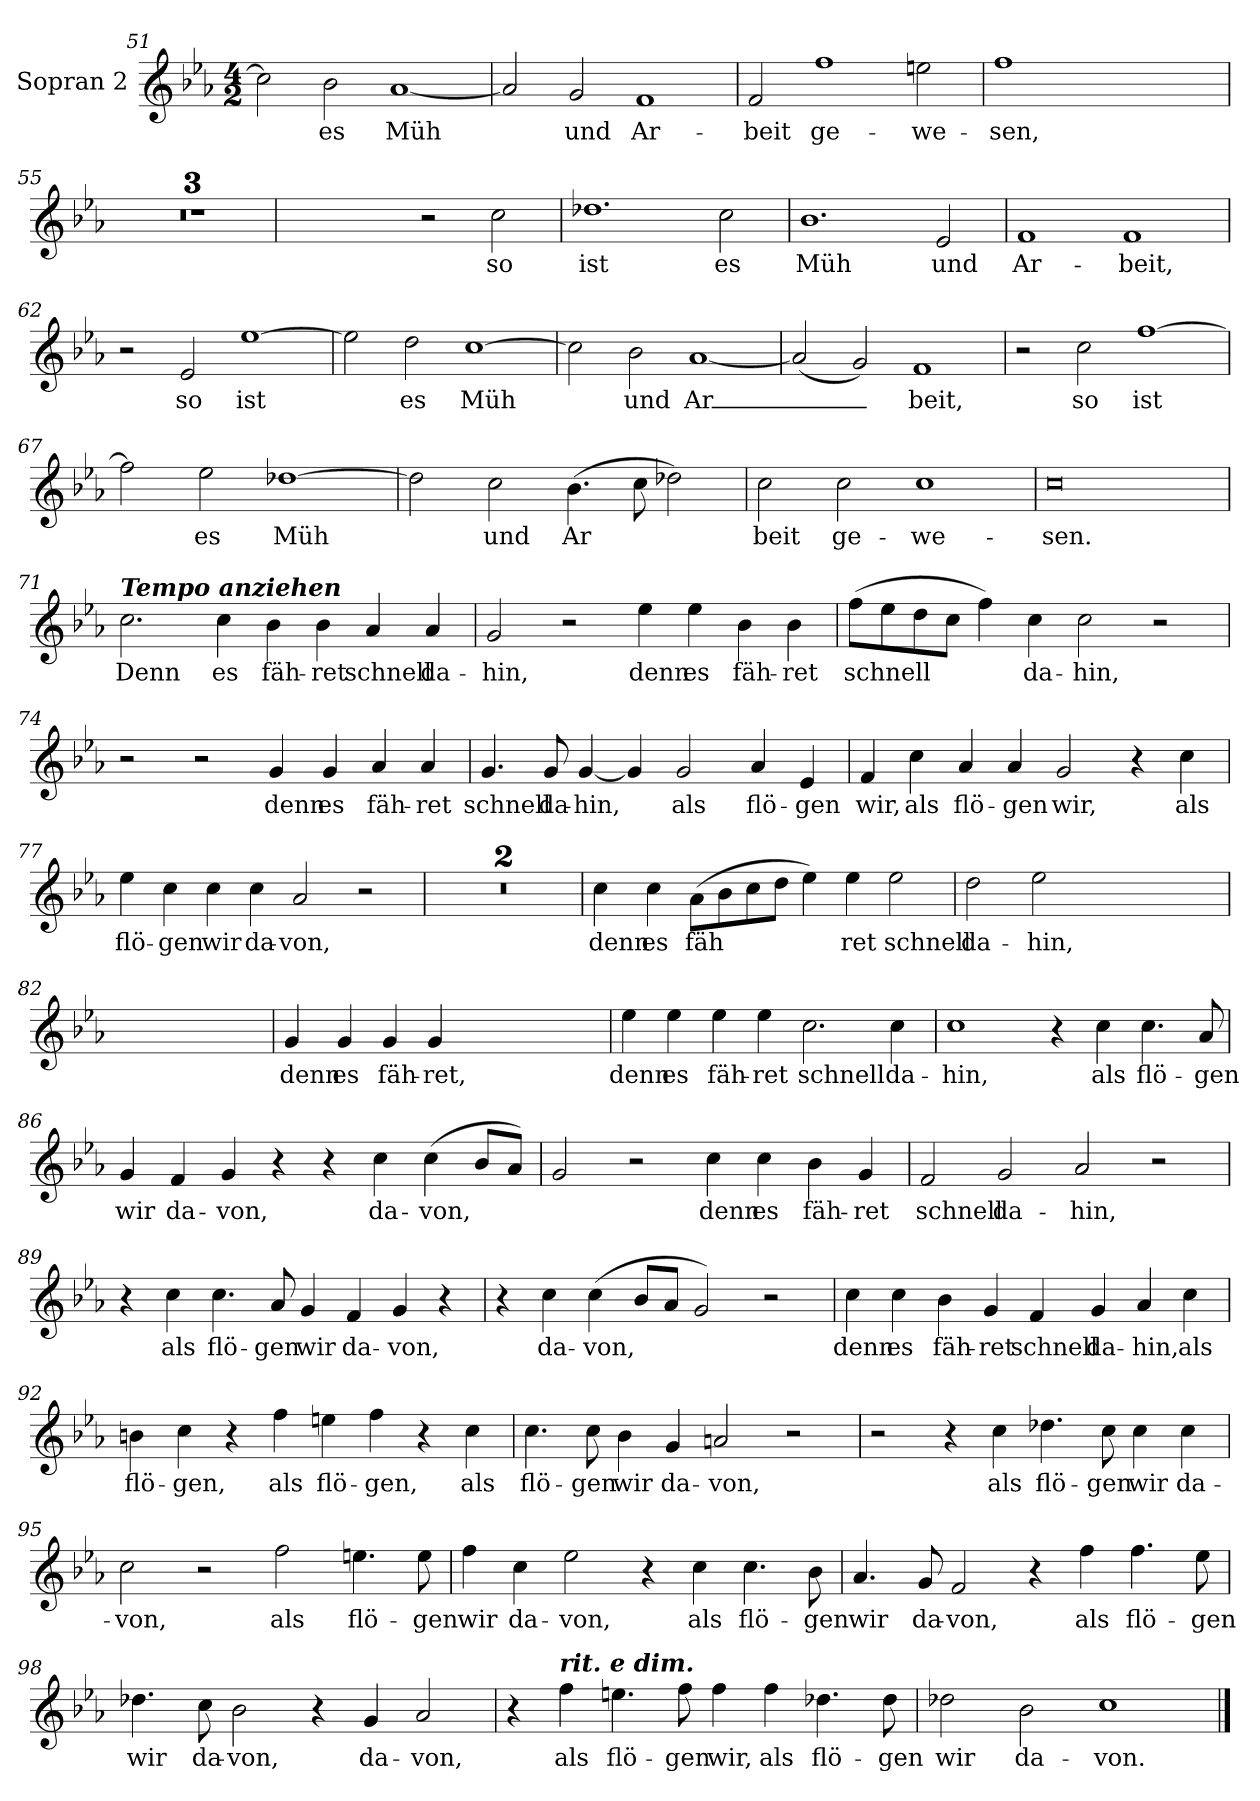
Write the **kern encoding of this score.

**kern	**text
*part1	*part1
*staff1	*staff1
*I"Sopran 2	*
*I'S 2	*
*clefG2	*
*k[b-e-a-]	*
*M4/2	*
=51	=51
2cc\]	.
!	!LO:LY:b
2b-\	es
!	!LO:LY:b
[1a-	Müh
=52	=52
2a-/]	.
!	!LO:LY:b
2g/	und
!	!LO:LY:b
1f	Ar-
=53	=53
!	!LO:LY:b
2f/	beit
!	!LO:LY:b
1ff	ge-
!	!LO:LY:b
2een\	we-
!!LO:LB:g=z
=54	=54
!	!LO:LY:b
1ff	sen,
2ryy	.
2ryy	.
=55	=55
0r	.
=56	=56
0r	.
=57	=57
0r	.
!!LO:LB:g=z
=58	=58
2ryy	.
2ryy	.
2r	.
!	!LO:LY:b
2cc\	so
=59	=59
!	!LO:LY:b
1.dd-X	ist
!	!LO:LY:b
2cc\	es
=60	=60
!	!LO:LY:b
1.b-	Müh
!	!LO:LY:b
2e-/	und
=61	=61
!	!LO:LY:b
1f	Ar-
!	!LO:LY:b
1f	beit,
=62	=62
2r	.
!	!LO:LY:b
2e-/	so
!	!LO:LY:b
[1ee-	ist
!!LO:LB:g=z
=63	=63
2ee-\]	.
!	!LO:LY:b
2dd\	es
!	!LO:LY:b
[1cc	Müh
=64	=64
2cc\]	.
!	!LO:LY:b
2b-\	und
!	!LO:LY:b
[1a-	Ar_-
!!LO:PB:g=z
=65	=65
(2a-/]	.
2g/)	.
!	!LO:LY:b
1f	beit,
=66	=66
2r	.
!	!LO:LY:b
2cc\	so
!	!LO:LY:b
[1ff	ist
=67	=67
2ff\]	.
!	!LO:LY:b
2ee-\	es
!	!LO:LY:b
[1dd-X	Müh
=68	=68
2dd-\]	.
!	!LO:LY:b
2cc\	und
!	!LO:LY:b
(4.b-\	Ar
8cc\	.
2dd-X\)	.
=69	=69
!	!LO:LY:b
2cc\	beit
!	!LO:LY:b
2cc\	ge-
!	!LO:LY:b
1cc	we-
!!LO:LB:g=z
=70	=70
!	!LO:LY:b
0cc	sen.
=71	=71
!LO:TX:a:Bi:t=Tempo anziehen	!
!	!LO:LY:b
2.cc\	Denn
!	!LO:LY:b
4cc\	es
!	!LO:LY:b
4b-\	fäh-
!	!LO:LY:b
4b-\	ret
!	!LO:LY:b
4a-/	schnell
!	!LO:LY:b
4a-/	da-
=72	=72
!	!LO:LY:b
2g/	hin,
2r	.
!	!LO:LY:b
4ee-\	denn
!	!LO:LY:b
4ee-\	es
!	!LO:LY:b
4b-\	fäh-
!	!LO:LY:b
4b-\	ret
!!LO:LB:g=z
=73	=73
!	!LO:LY:b
(8ff\L	schnell
8ee-\	.
8dd\	.
8cc\J	.
4ff\)	.
!	!LO:LY:b
4cc\	da-
!	!LO:LY:b
2cc\	hin,
2r	.
=74	=74
2r	.
2r	.
!	!LO:LY:b
4g/	denn
!	!LO:LY:b
4g/	es
!	!LO:LY:b
4a-/	fäh-
!	!LO:LY:b
4a-/	ret
=75	=75
!	!LO:LY:b
4.g/	schnell
!	!LO:LY:b
8g/	da-
!	!LO:LY:b
[4g/	hin,
4g/]	.
!	!LO:LY:b
2g/	als
!	!LO:LY:b
4a-/	flö-
!	!LO:LY:b
4e-/	gen
!!LO:LB:g=z
=76	=76
!	!LO:LY:b
4f/	wir,
!	!LO:LY:b
4cc\	als
!	!LO:LY:b
4a-/	flö-
!	!LO:LY:b
4a-/	gen
!	!LO:LY:b
2g/	wir,
4r	.
!	!LO:LY:b
4cc\	als
=77	=77
!	!LO:LY:b
4ee-\	flö-
!	!LO:LY:b
4cc\	gen
!	!LO:LY:b
4cc\	wir
!	!LO:LY:b
4cc\	da-
!	!LO:LY:b
2a-/	von,
2r	.
!!LO:LB:g=z
=78	=78
0r	.
=79	=79
0r	.
=80	=80
!	!LO:LY:b
4cc\	denn
!	!LO:LY:b
4cc\	es
!	!LO:LY:b
(8a-\L	fäh
8b-\	.
8cc\	.
8dd\J	.
4ee-\)	.
!	!LO:LY:b
4ee-\	ret
!	!LO:LY:b
2ee-\	schnell
!!LO:LB:g=z
=81	=81
!	!LO:LY:b
2dd\	da-
!	!LO:LY:b
2ee-\	hin,
2ryy	.
2ryy	.
=82	=82
0ryy	.
=83	=83
!	!LO:LY:b
4g/	denn
!	!LO:LY:b
4g/	es
!	!LO:LY:b
4g/	fäh-
!	!LO:LY:b
4g/	ret,
2ryy	.
2ryy	.
!!LO:LB:g=z
=84	=84
!	!LO:LY:b
4ee-\	denn
!	!LO:LY:b
4ee-\	es
!	!LO:LY:b
4ee-\	fäh-
!	!LO:LY:b
4ee-\	ret
!	!LO:LY:b
2.cc\	schnell
!	!LO:LY:b
4cc\	da-
=85	=85
!	!LO:LY:b
1cc	hin,
4r	.
!	!LO:LY:b
4cc\	als
!	!LO:LY:b
4.cc\	flö-
!	!LO:LY:b
8a-/	gen
=86	=86
!	!LO:LY:b
4g/	wir
!	!LO:LY:b
4f/	da-
!	!LO:LY:b
4g/	von,
4r	.
4r	.
!	!LO:LY:b
4cc\	da-
!	!LO:LY:b
(4cc\	von,
8b-/L	.
8a-/J)	.
!!LO:LB:g=z
=87	=87
!	!LO:LY:b
2g/	_
2r	.
!	!LO:LY:b
4cc\	denn
!	!LO:LY:b
4cc\	es
!	!LO:LY:b
4b-\	fäh-
!	!LO:LY:b
4g/	ret
=88	=88
!	!LO:LY:b
2f/	schnell
!	!LO:LY:b
2g/	da-
!	!LO:LY:b
2a-/	hin,
2r	.
!!LO:LB:g=z
=89	=89
4r	.
!	!LO:LY:b
4cc\	als
!	!LO:LY:b
4.cc\	flö-
!	!LO:LY:b
8a-/	gen
!	!LO:LY:b
4g/	wir
!	!LO:LY:b
4f/	da-
!	!LO:LY:b
4g/	von,
4r	.
=90	=90
4r	.
!	!LO:LY:b
4cc\	da-
!	!LO:LY:b
(4cc\	von,
8b-/L	.
8a-/J	.
2g/)	.
2r	.
!!LO:LB:g=z
=91	=91
!	!LO:LY:b
4cc\	denn
!	!LO:LY:b
4cc\	es
!	!LO:LY:b
4b-\	fäh-
!	!LO:LY:b
4g/	ret
!	!LO:LY:b
4f/	schnell
!	!LO:LY:b
4g/	da-
!	!LO:LY:b
4a-/	hin,
!	!LO:LY:b
4cc\	als
=92	=92
!	!LO:LY:b
4bn\	flö-
!	!LO:LY:b
4cc\	gen,
4r	.
!	!LO:LY:b
4ff\	als
!	!LO:LY:b
4een\	flö-
!	!LO:LY:b
4ff\	gen,
4r	.
!	!LO:LY:b
4cc\	als
!!LO:LB:g=z
=93	=93
!	!LO:LY:b
4.cc\	flö-
!	!LO:LY:b
8cc\	gen
!	!LO:LY:b
4b-\	wir
!	!LO:LY:b
4g/	da-
!	!LO:LY:b
2an/	von,
2r	.
=94	=94
2r	.
4r	.
!	!LO:LY:b
4cc\	als
!	!LO:LY:b
4.dd-X\	flö-
!	!LO:LY:b
8cc\	gen
!	!LO:LY:b
4cc\	wir
!	!LO:LY:b
4cc\	da-
=95	=95
!	!LO:LY:b
2cc\	von,
2r	.
!	!LO:LY:b
2ff\	als
!	!LO:LY:b
4.een\	flö-
!	!LO:LY:b
8ee\	gen
!!LO:LB:g=z
=96	=96
!	!LO:LY:b
4ff\	wir
!	!LO:LY:b
4cc\	da-
!	!LO:LY:b
2ee-\	von,
4r	.
!	!LO:LY:b
4cc\	als
!	!LO:LY:b
4.cc\	flö-
!	!LO:LY:b
8b-\	gen
=97	=97
!	!LO:LY:b
4.a-/	wir
!	!LO:LY:b
8g/	da-
!	!LO:LY:b
2f/	von,
4r	.
!	!LO:LY:b
4ff\	als
!	!LO:LY:b
4.ff\	flö-
!	!LO:LY:b
8ee-\	gen
!!LO:LB:g=z
=98	=98
!	!LO:LY:b
4.dd-X\	wir
!	!LO:LY:b
8cc\	da-
!	!LO:LY:b
2b-\	von,
4r	.
!	!LO:LY:b
4g/	da-
!	!LO:LY:b
2a-/	von,
=99	=99
4r	.
!LO:TX:a:Bi:t=rit. e dim.	!
!	!LO:LY:b
4ff\	als
!	!LO:LY:b
4.een\	flö-
!	!LO:LY:b
8ff\	gen
!	!LO:LY:b
4ff\	wir,
!	!LO:LY:b
4ff\	als
!	!LO:LY:b
4.dd-X\	flö-
!	!LO:LY:b
8dd-\	gen
=100	=100
!	!LO:LY:b
2dd-X\	wir
!	!LO:LY:b
2b-\	da-
!	!LO:LY:b
1cc>	von.
==	==
*-	*-
